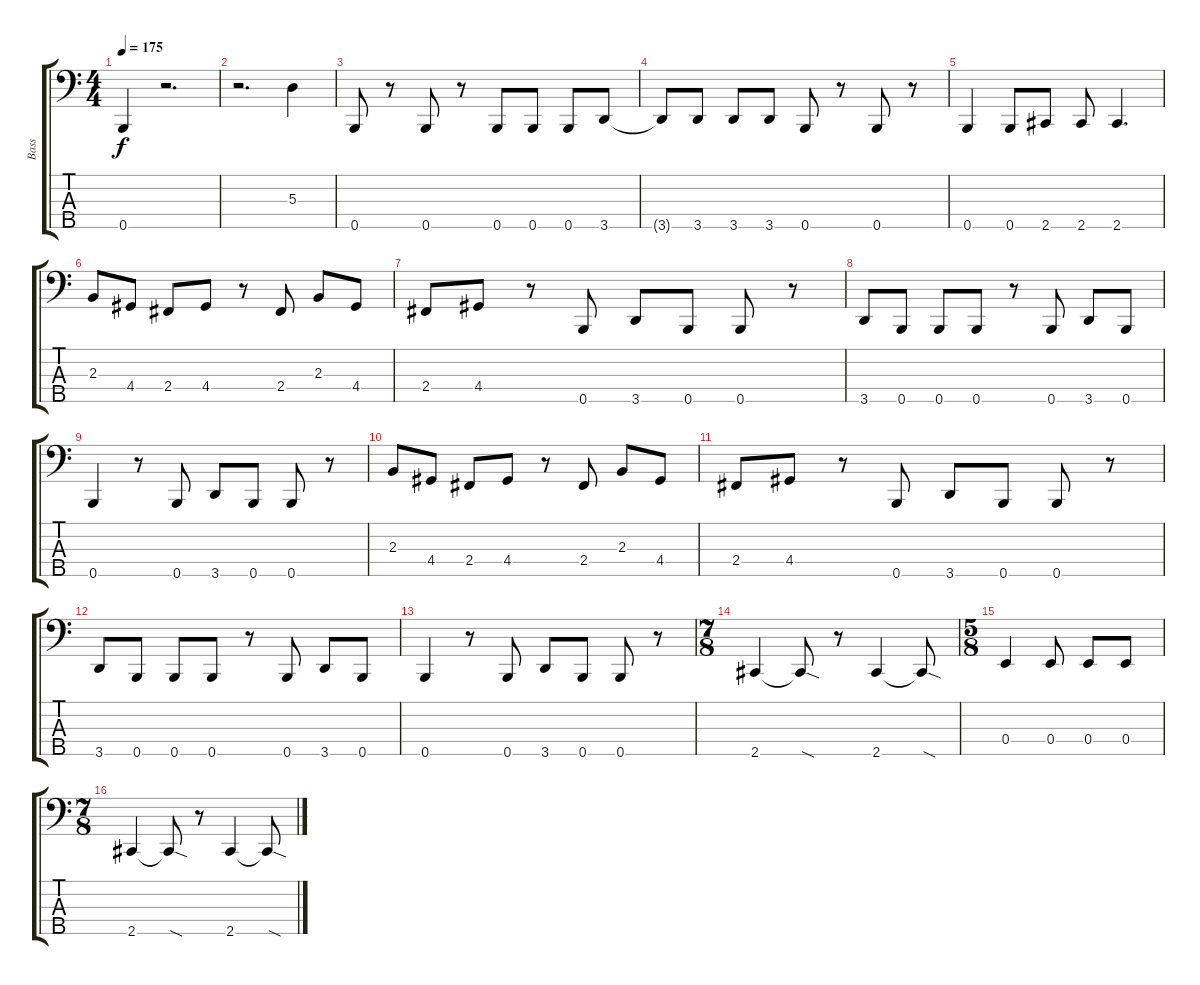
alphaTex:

\track ("Bass" "Bass") {instrument electricbassfinger}
\staff {score tabs}
\tuning (G2 D2 A1 E1 B0) {hide}
\ts (4 4)
\tempo 175
\clef f4
\ks c
0.5.4{dy f} r.2{d} |
r.2{d} 5.3.4 |
0.5.8 r.8 0.5.8 r.8 0.5.8 0.5.8 0.5.8 3.5.8 |
3.5{t}.8 3.5.8 3.5.8 3.5.8 0.5.8 r.8 0.5.8 r.8 |
0.5.4 0.5.8 2.5.8 2.5.8 2.5.4{d} |
2.3.8 4.4.8 2.4.8 4.4.8 r.8 2.4.8 2.3.8 4.4.8 |
2.4.8 4.4.8 r.8 0.5.8 3.5.8 0.5.8 0.5.8 r.8 |
3.5.8 0.5.8 0.5.8 0.5.8 r.8 0.5.8 3.5.8 0.5.8 |
0.5.4 r.8 0.5.8 3.5.8 0.5.8 0.5.8 r.8 |
2.3.8 4.4.8 2.4.8 4.4.8 r.8 2.4.8 2.3.8 4.4.8 |
2.4.8 4.4.8 r.8 0.5.8 3.5.8 0.5.8 0.5.8 r.8 |
3.5.8 0.5.8 0.5.8 0.5.8 r.8 0.5.8 3.5.8 0.5.8 |
0.5.4 r.8 0.5.8 3.5.8 0.5.8 0.5.8 r.8 |
\ts (7 8)
2.5.4 2.5{sod t}.8 r.8 2.5.4 2.5{sod t}.8 |
\ts (5 8)
0.4.4 0.4.8 0.4.8 0.4.8 |
\ts (7 8)
2.5.4 2.5{sod t}.8 r.8 2.5.4 2.5{sod t}.8
